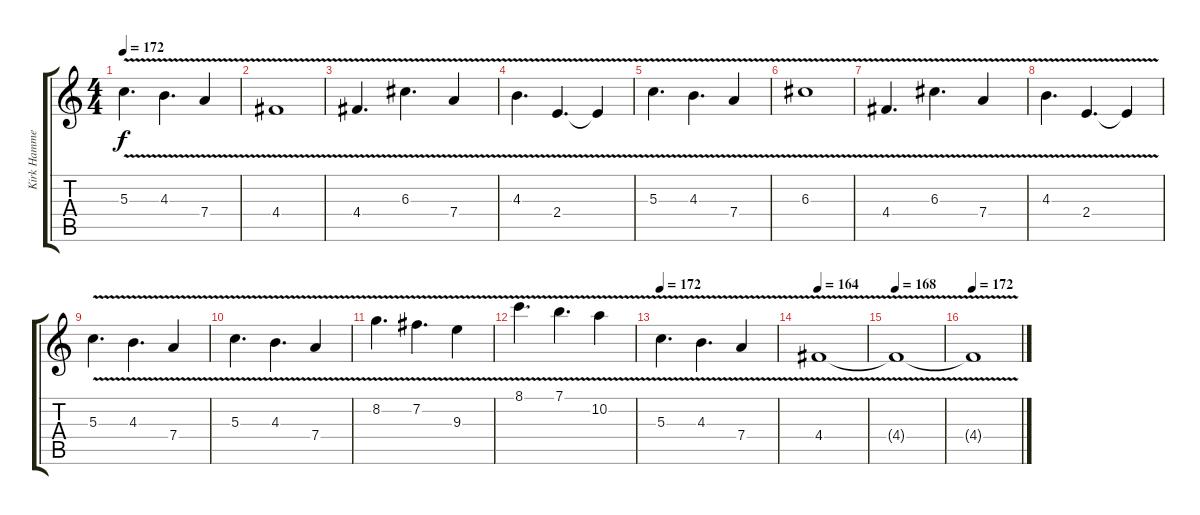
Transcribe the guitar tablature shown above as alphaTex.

\track ("Kirk Hammett" "Kirk Hamme") {instrument distortionguitar}
\staff {score tabs}
\tuning (E4 B3 G3 D3 A2 E2) {hide}
\ts (4 4)
\tempo 172
\clef g2
\ks c
5.3{v}.4{d dy f} 4.3{v}.4{d} 7.4{v}.4 |
4.4{v}.1 |
4.4{v}.4{d} 6.3{v}.4{d} 7.4{v}.4 |
4.3{v}.4{d} 2.4{v}.4{d} 2.4{v t}.4 |
5.3{v}.4{d} 4.3{v}.4{d} 7.4{v}.4 |
6.3{v}.1 |
4.4{v}.4{d} 6.3{v}.4{d} 7.4{v}.4 |
4.3{v}.4{d} 2.4{v}.4{d} 2.4{v t}.4 |
5.3{v}.4{d} 4.3{v}.4{d} 7.4{v}.4 |
5.3{v}.4{d} 4.3{v}.4{d} 7.4{v}.4 |
8.2{v}.4{d} 7.2{v}.4{d} 9.3{v}.4 |
8.1{v}.4{d} 7.1{v}.4{d} 10.2{v}.4 |
\tempo 172
5.3{v}.4{d} 4.3{v}.4{d} 7.4{v}.4 |
\tempo 164
4.4{v}.1 |
\tempo 168
4.4{v t}.1 |
\tempo 172
4.4{v t}.1
